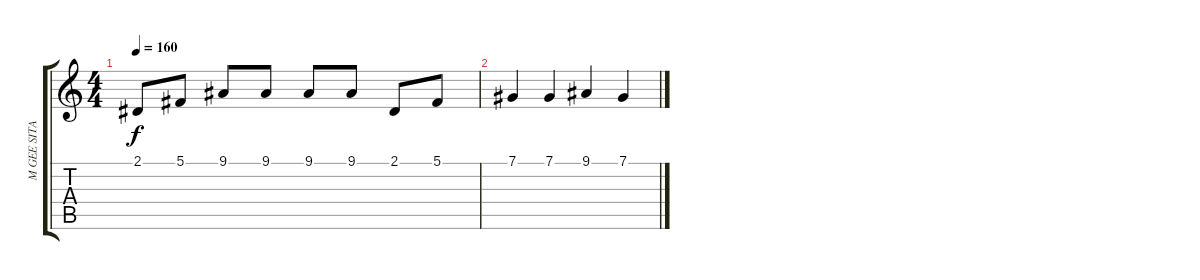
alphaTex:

\track ("M GEE SITAR" "M GEE SITA") {instrument sitar}
\staff {score tabs}
\tuning (Db4 Ab3 E3 B2 Gb2 B1) {hide}
\ts (4 4)
\tempo 160
\clef g2
\ks c
2.1.8{dy f} 5.1.8 9.1.8 9.1.8 9.1.8 9.1.8 2.1.8 5.1.8 |
7.1.4 7.1.4 9.1.4 7.1.4
